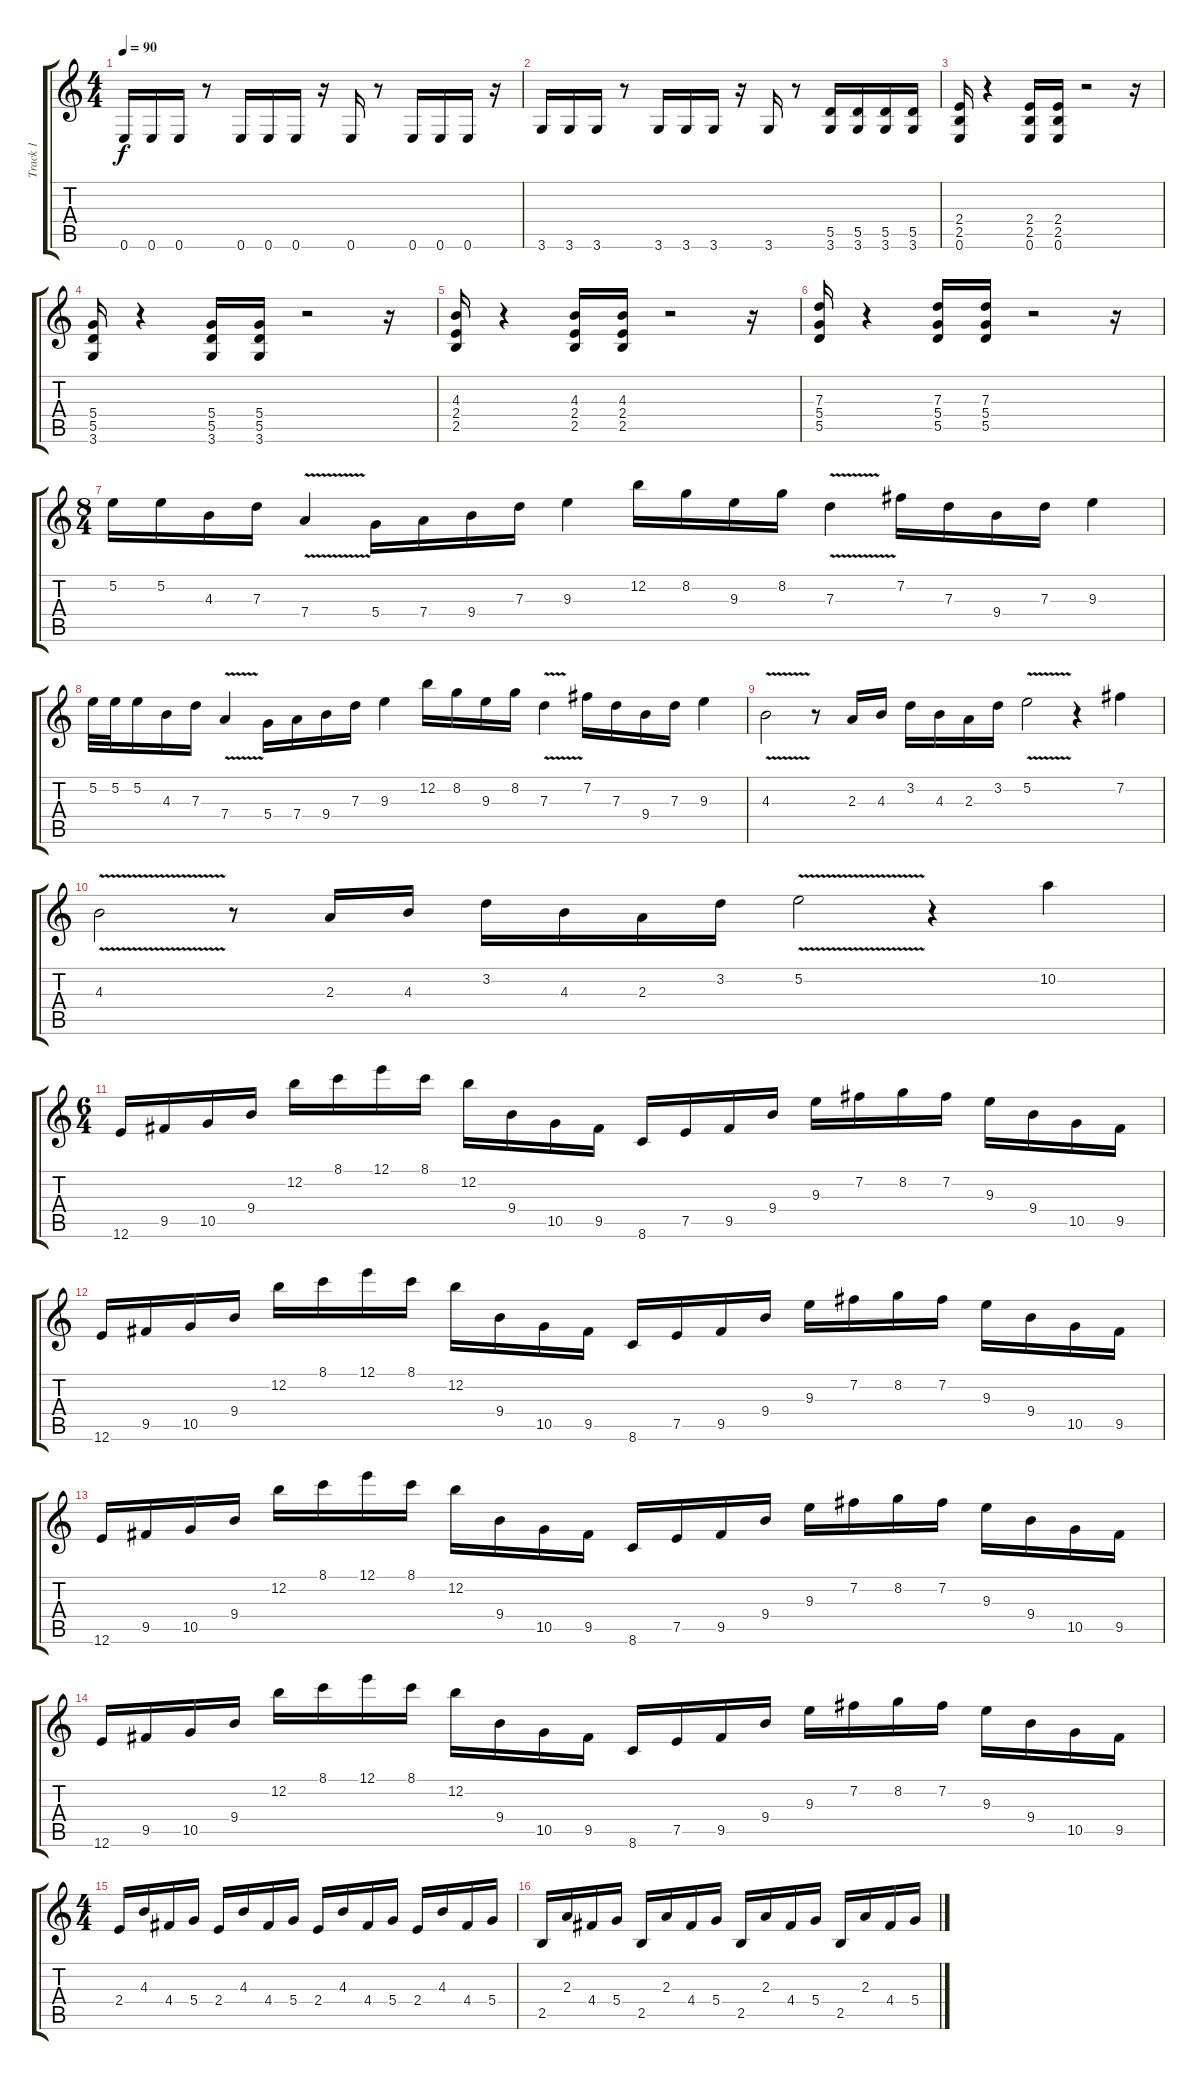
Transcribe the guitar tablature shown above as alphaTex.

\track ("Track 1" "Track 1") {instrument acousticguitarnylon}
\staff {score tabs}
\tuning (E4 B3 G3 D3 A2 E2) {hide}
\ts (4 4)
\tempo 90
\clef g2
\ks c
0.6.16{dy f} 0.6.16 0.6.16 r.8 0.6.16 0.6.16 0.6.16 r.16 0.6.16 r.8 0.6.16 0.6.16 0.6.16 r.16 |
3.6.16 3.6.16 3.6.16 r.8 3.6.16 3.6.16 3.6.16 r.16 3.6.16 r.8 (5.5 3.6).16 (5.5 3.6).16 (5.5 3.6).16 (5.5 3.6).16 |
(2.4 2.5 0.6).16 r.4 (2.4 2.5 0.6).16 (2.4 2.5 0.6).16 r.2 r.16 |
(5.4 5.5 3.6).16 r.4 (5.4 5.5 3.6).16 (5.4 5.5 3.6).16 r.2 r.16 |
(4.3 2.4 2.5).16 r.4 (4.3 2.4 2.5).16 (4.3 2.4 2.5).16 r.2 r.16 |
(7.3 5.4 5.5).16 r.4 (7.3 5.4 5.5).16 (7.3 5.4 5.5).16 r.2 r.16 |
\ts (8 4)
5.2.16{instrument electricguitarjazz} 5.2.16 4.3.16 7.3.16 7.4{v}.4 5.4.16 7.4.16 9.4.16 7.3.16 9.3.4 12.2.16 8.2.16 9.3.16 8.2.16 7.3{v}.4 7.2.16 7.3.16 9.4.16 7.3.16 9.3.4 |
5.2.32 5.2.32 5.2.16 4.3.16 7.3.16 7.4{v}.4 5.4.16 7.4.16 9.4.16 7.3.16 9.3.4 12.2.16 8.2.16 9.3.16 8.2.16 7.3{v}.4 7.2.16 7.3.16 9.4.16 7.3.16 9.3.4 |
4.3{v}.2 r.8 2.3.16 4.3.16 3.2.16 4.3.16 2.3.16 3.2.16 5.2{v}.2 r.4 7.2.4 |
4.3{v}.2 r.8 2.3.16 4.3.16 3.2.16 4.3.16 2.3.16 3.2.16 5.2{v}.2 r.4 10.2.4 |
\ts (6 4)
12.6.16 9.5.16 10.5.16 9.4.16 12.2.16 8.1.16 12.1.16 8.1.16 12.2.16 9.4.16 10.5.16 9.5.16 8.6.16 7.5.16 9.5.16 9.4.16 9.3.16 7.2.16 8.2.16 7.2.16 9.3.16 9.4.16 10.5.16 9.5.16 |
12.6.16 9.5.16 10.5.16 9.4.16 12.2.16 8.1.16 12.1.16 8.1.16 12.2.16 9.4.16 10.5.16 9.5.16 8.6.16 7.5.16 9.5.16 9.4.16 9.3.16 7.2.16 8.2.16 7.2.16 9.3.16 9.4.16 10.5.16 9.5.16 |
12.6.16 9.5.16 10.5.16 9.4.16 12.2.16 8.1.16 12.1.16 8.1.16 12.2.16 9.4.16 10.5.16 9.5.16 8.6.16 7.5.16 9.5.16 9.4.16 9.3.16 7.2.16 8.2.16 7.2.16 9.3.16 9.4.16 10.5.16 9.5.16 |
12.6.16 9.5.16 10.5.16 9.4.16 12.2.16 8.1.16 12.1.16 8.1.16 12.2.16 9.4.16 10.5.16 9.5.16 8.6.16 7.5.16 9.5.16 9.4.16 9.3.16 7.2.16 8.2.16 7.2.16 9.3.16 9.4.16 10.5.16 9.5.16 |
\ts (4 4)
2.4.16 4.3.16 4.4.16 5.4.16 2.4.16 4.3.16 4.4.16 5.4.16 2.4.16 4.3.16 4.4.16 5.4.16 2.4.16 4.3.16 4.4.16 5.4.16 |
2.5.16 2.3.16 4.4.16 5.4.16 2.5.16 2.3.16 4.4.16 5.4.16 2.5.16 2.3.16 4.4.16 5.4.16 2.5.16 2.3.16 4.4.16 5.4.16
